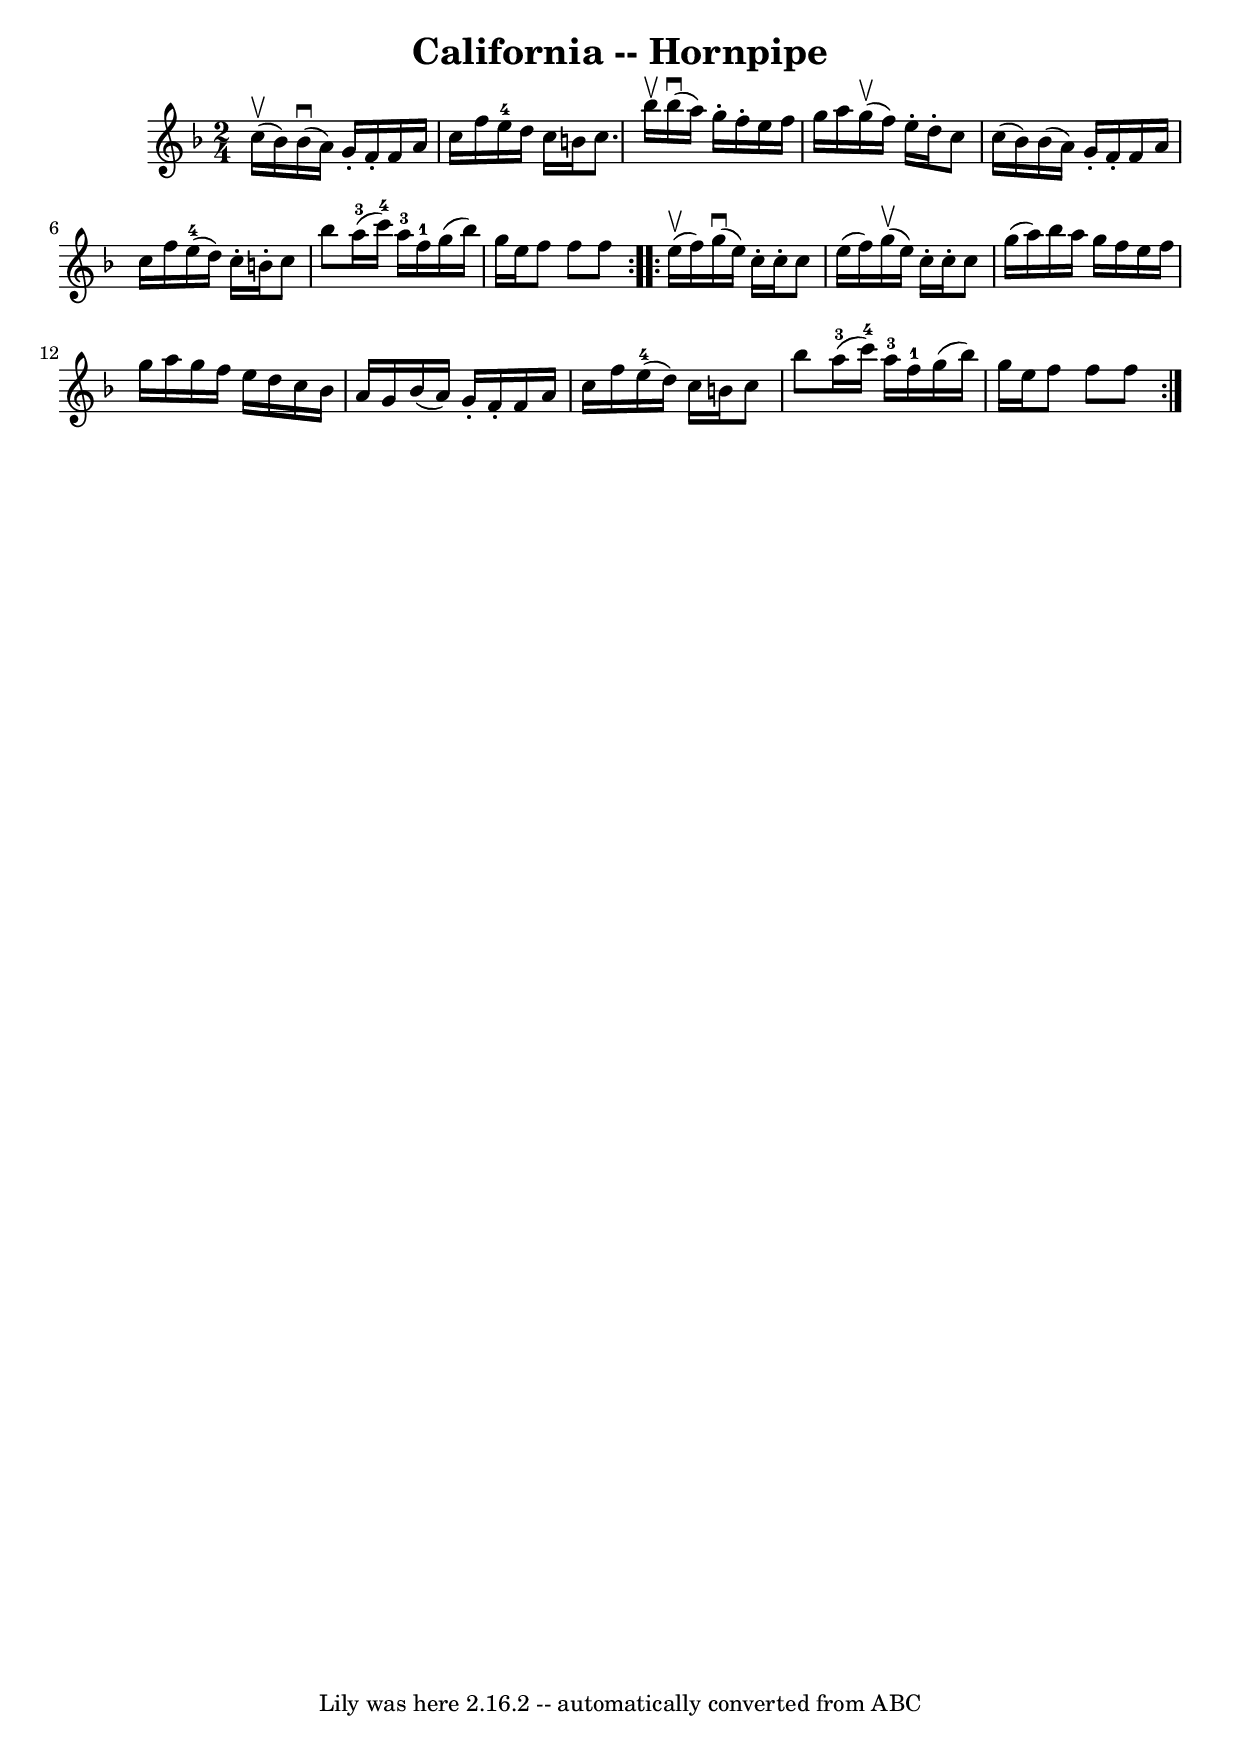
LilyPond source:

\version "2.7.40"
\include "Mammoth.ily"
\header {
	book = "Cole's 1000 Fiddle Tunes"
	crossRefNumber = "1"
	footnotes = ""
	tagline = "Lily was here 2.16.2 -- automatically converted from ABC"
	title = "California -- Hornpipe"
}
voicedefault =  {
\set Score.defaultBarType = "empty"

\repeat volta 2 {
\time 2/4 \key f \major c''16 (^\upbow bes'16) |
 bes'16 
(^\downbow a'16) g'16 -. f'16 -. f'16 a'16 c''16 f''16  
|
 e''16-4 d''16 c''16 b'16 c''8. bes''16^\upbow 
|
 bes''16 (^\downbow a''16) g''16 -. f''16 -. e''16    
f''16 g''16 a''16  |
 g''16 (^\upbow f''16) e''16 -.   
d''16 -. c''8 c''16 (bes'16) |
 bes'16 (a'16) g'16 
-. f'16 -. f'16 a'16 c''16 f''16  |
 e''16-4(d''16 
) c''16 -. b'16 -. c''8 bes''8  |
 a''16-3(c'''16 
-4) a''16-3 f''16-1 g''16 (bes''16) g''16 e''16  
|
 f''8 f''8 f''8  }     \repeat volta 2 { e''16 (^\upbow   
f''16) |
 g''16 (^\downbow e''16) c''16 -. c''16 -.   
c''8 e''16 (f''16) |
 g''16 (^\upbow e''16) c''16 -.  
 c''16 -. c''8 g''16 (a''16) |
 bes''16 a''16 g''16  
 f''16 e''16 f''16 g''16 a''16  |
 g''16 f''16 e''16 
 d''16 c''16 bes'16 a'16 g'16  |
 bes'16 (a'16)   
g'16 -. f'16 -. f'16 a'16 c''16 f''16  |
 e''16-4(
d''16) c''16 b'16 c''8 bes''8  |
 a''16-3(
c'''16-4) a''16-3 f''16-1 g''16 (bes''16) g''16    
e''16  |
 f''8 f''8 f''8  }   
}

\score{
    <<

	\context Staff="default"
	{
	    \voicedefault 
	}

    >>
	\layout {
	}
	\midi {}
}
